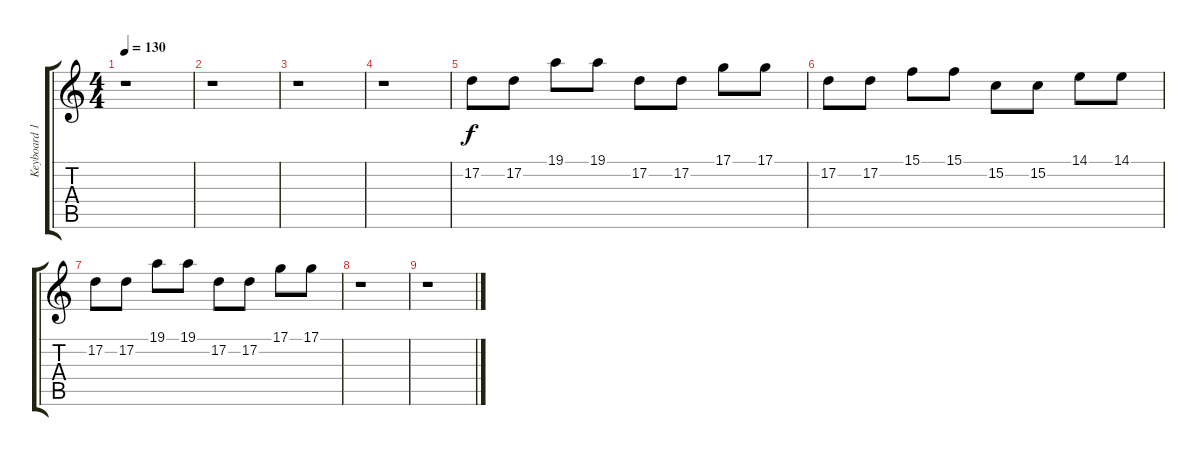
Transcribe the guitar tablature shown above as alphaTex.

\track ("Keyboard 1 (Lead)" "Keyboard 1") {instrument synthbrass1}
\staff {score tabs}
\tuning (D4 A3 F3 C3 G2 C2) {hide}
\ts (4 4)
\tempo 130
\clef g2
\ks c
r.1{dy f} |
r.1 |
r.1 |
r.1 |
17.2.8{volume 10 instrument synthbrass1} 17.2.8 19.1.8 19.1.8 17.2.8 17.2.8 17.1.8 17.1.8 |
17.2.8 17.2.8 15.1.8 15.1.8 15.2.8 15.2.8 14.1.8 14.1.8 |
17.2.8 17.2.8 19.1.8 19.1.8 17.2.8 17.2.8 17.1.8 17.1.8 |
r.1 |
r.1
